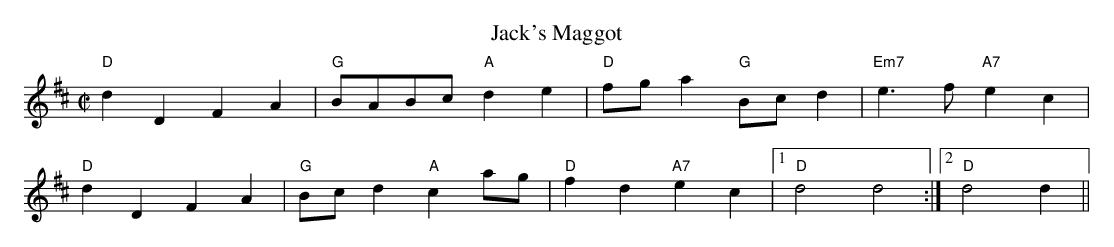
X:1
T:Jack's Maggot
M:C|
L:1/8
K:D
"D" d2 D2 F2 A2 | "G" BABc "A" d2 e2 | "D" fg a2 "G" Bc d2 | "Em7"e3 f "A7"e2 c2 |
"D" d2 D2 F2 A2 | "G" Bc d2 "A" c2 ag | "D" f2 d2 "A7" e2 c2 | [1 "D" d4 d4 :| [2 "D" d4 d2 ||
